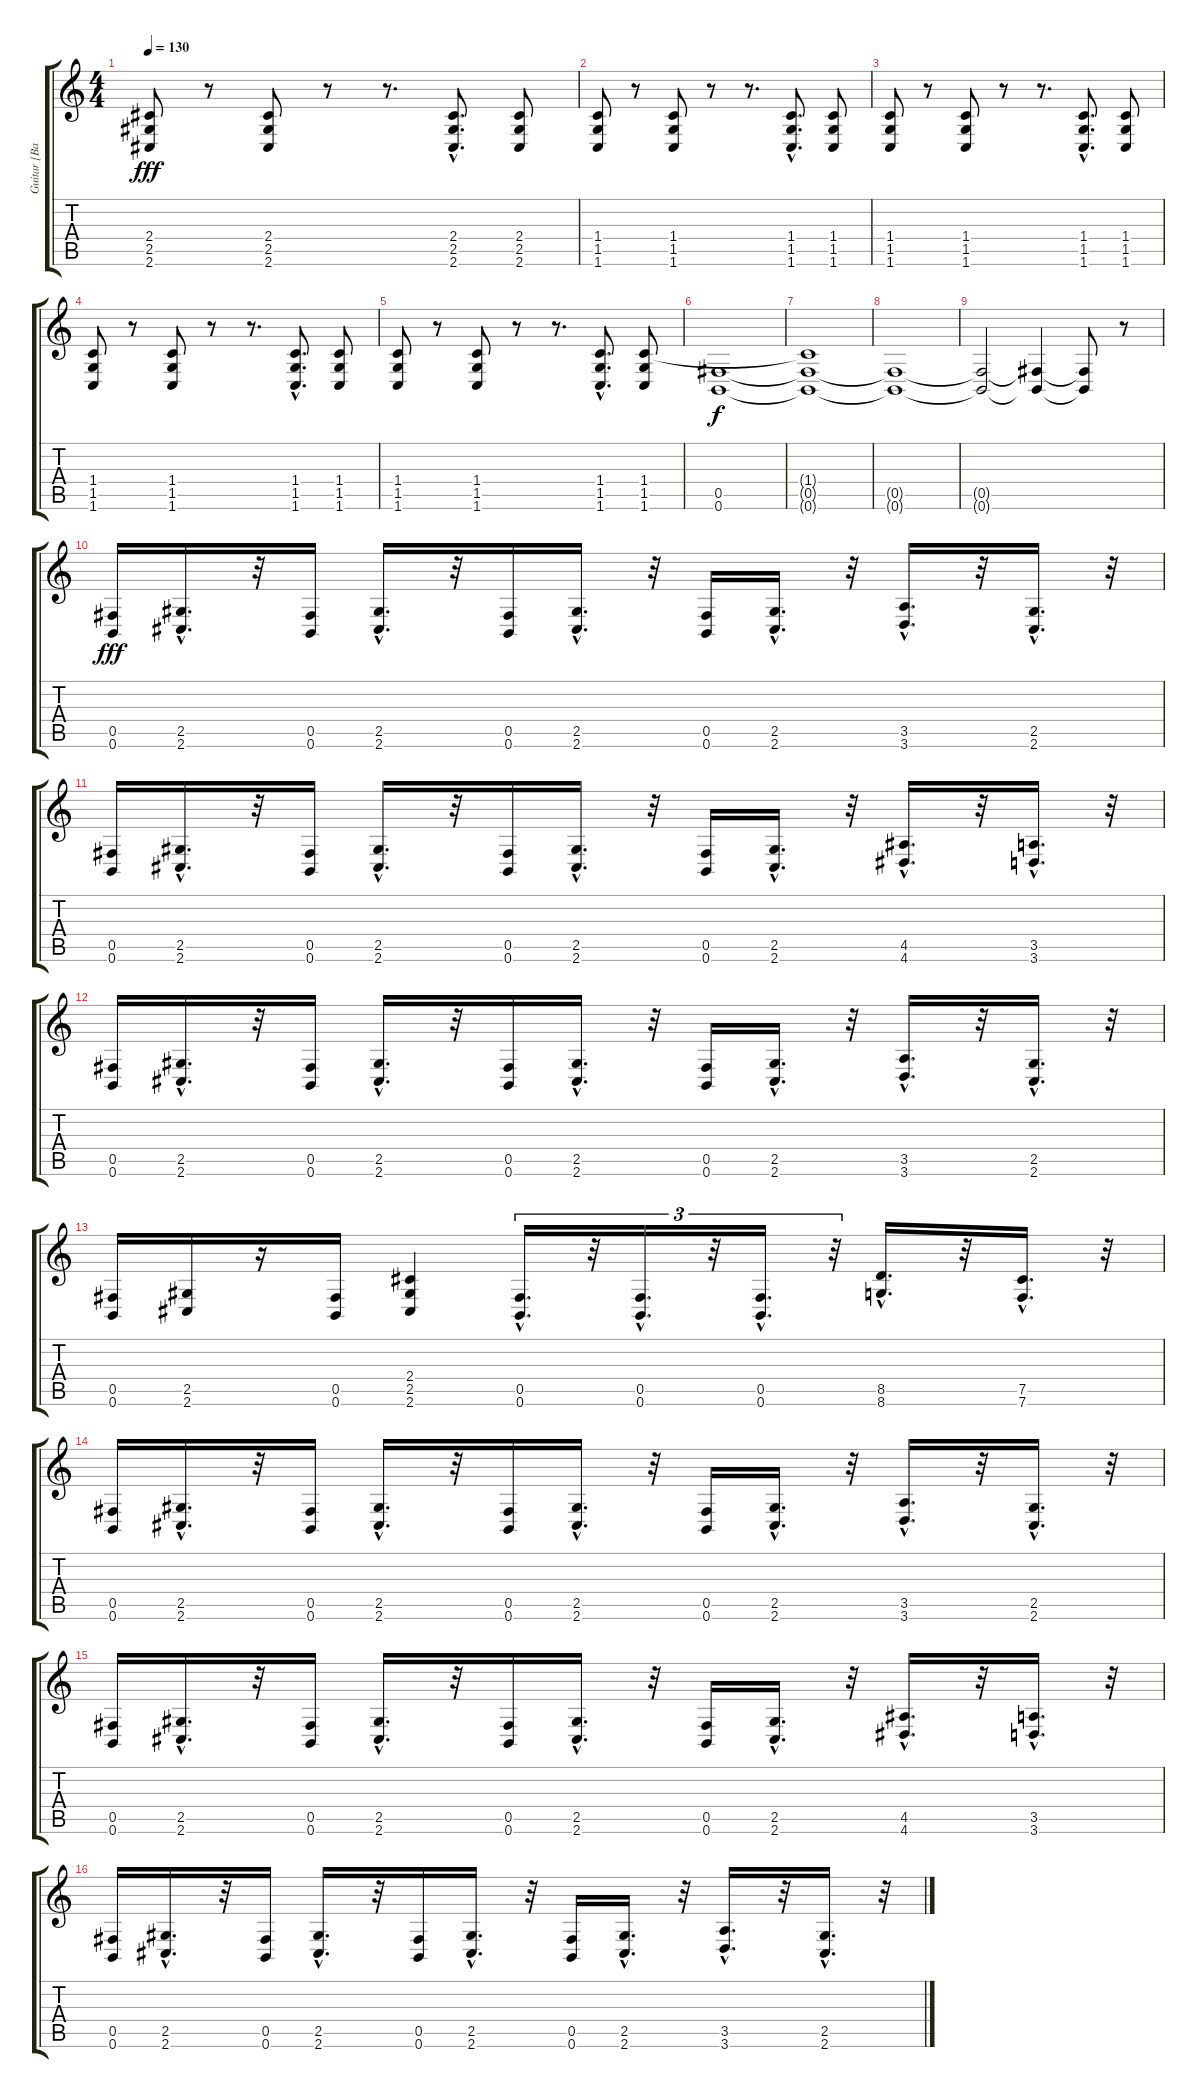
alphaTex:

\track ("Guitar [Back Up]" "Guitar [Ba") {instrument distortionguitar}
\staff {score tabs}
\tuning (Db4 Ab3 E3 B2 Gb2 B1) {hide}
\ts (4 4)
\tempo 130
\clef g2
\ks c
(2.4 2.5 2.6).8{dy fff} r.8 (2.4 2.5 2.6).8 r.8 r.8{d} (2.4{hac} 2.5{hac} 2.6{hac}).8{d} (2.4 2.5 2.6).8 |
(1.4 1.5 1.6).8 r.8 (1.4 1.5 1.6).8 r.8 r.8{d} (1.4{hac} 1.5{hac} 1.6{hac}).8{d} (1.4 1.5 1.6).8 |
(1.4 1.5 1.6).8 r.8 (1.4 1.5 1.6).8 r.8 r.8{d} (1.4{hac} 1.5{hac} 1.6{hac}).8{d} (1.4 1.5 1.6).8 |
(1.4 1.5 1.6).8 r.8 (1.4 1.5 1.6).8 r.8 r.8{d} (1.4{hac} 1.5{hac} 1.6{hac}).8{d} (1.4 1.5 1.6).8 |
(1.4 1.5 1.6).8 r.8 (1.4 1.5 1.6).8 r.8 r.8{d} (1.4{hac} 1.5{hac} 1.6{hac}).8{d} (1.4 1.5 1.6).8 |
(0.5 0.6).1{dy f} |
(1.4{t} 0.5{t} 0.6{t}).1 |
(0.5{t} 0.6{t}).1 |
(0.5{t} 0.6{t}).2 (0.5{t} 0.6{t}).4 (0.5{t} 0.6{t}).8 r.8 |
(0.5 0.6).16{dy fff balance 8} (2.5{hac} 2.6{hac}).16{d} r.32 (0.5 0.6).16 (2.5{hac} 2.6{hac}).16{d} r.32 (0.5 0.6).16 (2.5{hac} 2.6{hac}).16{d} r.32 (0.5 0.6).16 (2.5{hac} 2.6{hac}).16{d} r.32 (3.5{hac} 3.6{hac}).16{d} r.32 (2.5{hac} 2.6{hac}).16{d} r.32 |
(0.5 0.6).16 (2.5{hac} 2.6{hac}).16{d} r.32 (0.5 0.6).16 (2.5{hac} 2.6{hac}).16{d} r.32 (0.5 0.6).16 (2.5{hac} 2.6{hac}).16{d} r.32 (0.5 0.6).16 (2.5{hac} 2.6{hac}).16{d} r.32 (4.5{hac} 4.6{hac}).16{d} r.32 (3.5{hac} 3.6{hac}).16{d} r.32 |
(0.5 0.6).16 (2.5{hac} 2.6{hac}).16{d} r.32 (0.5 0.6).16 (2.5{hac} 2.6{hac}).16{d} r.32 (0.5 0.6).16 (2.5{hac} 2.6{hac}).16{d} r.32 (0.5 0.6).16 (2.5{hac} 2.6{hac}).16{d} r.32 (3.5{hac} 3.6{hac}).16{d} r.32 (2.5{hac} 2.6{hac}).16{d} r.32 |
(0.5 0.6).16 (2.5 2.6).16 r.16 (0.5 0.6).16 (2.4 2.5 2.6).4 (0.5{hac} 0.6{hac}).16{d tu (3 2)} r.32{tu (3 2)} (0.5{hac} 0.6{hac}).16{d tu (3 2)} r.32{tu (3 2)} (0.5{hac} 0.6{hac}).16{d tu (3 2)} r.32{tu (3 2)} (8.5{hac} 8.6{hac}).16{d} r.32 (7.5{hac} 7.6{hac}).16{d} r.32 |
(0.5 0.6).16 (2.5{hac} 2.6{hac}).16{d} r.32 (0.5 0.6).16 (2.5{hac} 2.6{hac}).16{d} r.32 (0.5 0.6).16 (2.5{hac} 2.6{hac}).16{d} r.32 (0.5 0.6).16 (2.5{hac} 2.6{hac}).16{d} r.32 (3.5{hac} 3.6{hac}).16{d} r.32 (2.5{hac} 2.6{hac}).16{d} r.32 |
(0.5 0.6).16 (2.5{hac} 2.6{hac}).16{d} r.32 (0.5 0.6).16 (2.5{hac} 2.6{hac}).16{d} r.32 (0.5 0.6).16 (2.5{hac} 2.6{hac}).16{d} r.32 (0.5 0.6).16 (2.5{hac} 2.6{hac}).16{d} r.32 (4.5{hac} 4.6{hac}).16{d} r.32 (3.5{hac} 3.6{hac}).16{d} r.32 |
(0.5 0.6).16 (2.5{hac} 2.6{hac}).16{d} r.32 (0.5 0.6).16 (2.5{hac} 2.6{hac}).16{d} r.32 (0.5 0.6).16 (2.5{hac} 2.6{hac}).16{d} r.32 (0.5 0.6).16 (2.5{hac} 2.6{hac}).16{d} r.32 (3.5{hac} 3.6{hac}).16{d} r.32 (2.5{hac} 2.6{hac}).16{d} r.32
